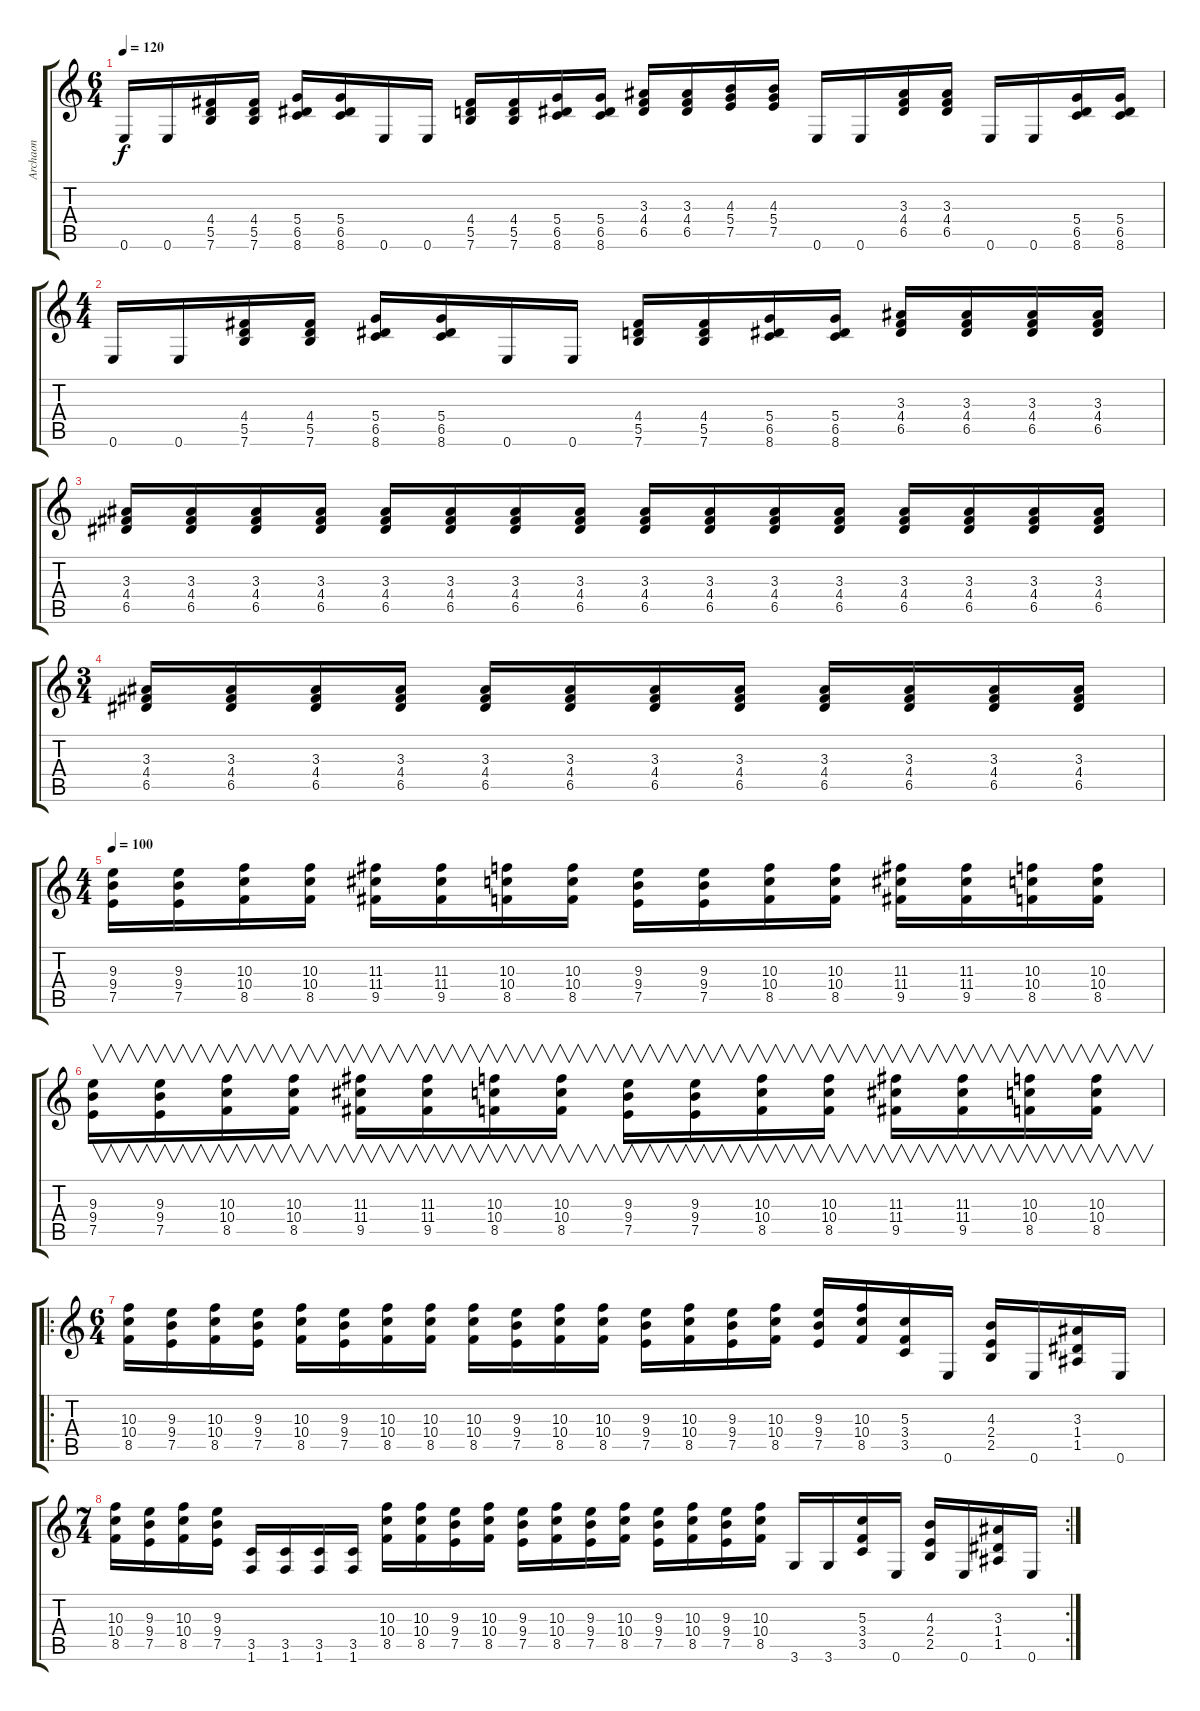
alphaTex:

\track ("Archaon" "Archaon") {instrument distortionguitar}
\staff {score tabs}
\tuning (E4 B3 G3 D3 A2 E2) {hide}
\ts (6 4)
\tempo 120
\clef g2
\ks c
0.6.16{dy f} 0.6.16 (4.4 5.5 7.6).16 (4.4 5.5 7.6).16 (5.4 6.5 8.6).16 (5.4 6.5 8.6).16 0.6.16 0.6.16 (4.4 5.5 7.6).16 (4.4 5.5 7.6).16 (5.4 6.5 8.6).16 (5.4 6.5 8.6).16 (3.3 4.4 6.5).16 (3.3 4.4 6.5).16 (4.3 5.4 7.5).16 (4.3 5.4 7.5).16 0.6.16 0.6.16 (3.3 4.4 6.5).16 (3.3 4.4 6.5).16 0.6.16 0.6.16 (5.4 6.5 8.6).16 (5.4 6.5 8.6).16 |
\ts (4 4)
0.6.16 0.6.16 (4.4 5.5 7.6).16 (4.4 5.5 7.6).16 (5.4 6.5 8.6).16 (5.4 6.5 8.6).16 0.6.16 0.6.16 (4.4 5.5 7.6).16 (4.4 5.5 7.6).16 (5.4 6.5 8.6).16 (5.4 6.5 8.6).16 (3.3 4.4 6.5).16 (3.3 4.4 6.5).16 (3.3 4.4 6.5).16 (3.3 4.4 6.5).16 |
(3.3 4.4 6.5).16 (3.3 4.4 6.5).16 (3.3 4.4 6.5).16 (3.3 4.4 6.5).16 (3.3 4.4 6.5).16 (3.3 4.4 6.5).16 (3.3 4.4 6.5).16 (3.3 4.4 6.5).16 (3.3 4.4 6.5).16 (3.3 4.4 6.5).16 (3.3 4.4 6.5).16 (3.3 4.4 6.5).16 (3.3 4.4 6.5).16 (3.3 4.4 6.5).16 (3.3 4.4 6.5).16 (3.3 4.4 6.5).16 |
\ts (3 4)
(3.3 4.4 6.5).16 (3.3 4.4 6.5).16 (3.3 4.4 6.5).16 (3.3 4.4 6.5).16 (3.3 4.4 6.5).16 (3.3 4.4 6.5).16 (3.3 4.4 6.5).16 (3.3 4.4 6.5).16 (3.3 4.4 6.5).16 (3.3 4.4 6.5).16 (3.3 4.4 6.5).16 (3.3 4.4 6.5).16 |
\ts (4 4)
\tempo 100
(9.3 9.4 7.5).16 (9.3 9.4 7.5).16 (10.3 10.4 8.5).16 (10.3 10.4 8.5).16 (11.3 11.4 9.5).16 (11.3 11.4 9.5).16 (10.3 10.4 8.5).16 (10.3 10.4 8.5).16 (9.3 9.4 7.5).16 (9.3 9.4 7.5).16 (10.3 10.4 8.5).16 (10.3 10.4 8.5).16 (11.3 11.4 9.5).16 (11.3 11.4 9.5).16 (10.3 10.4 8.5).16 (10.3 10.4 8.5).16 |
(9.3 9.4 7.5).16{v} (9.3 9.4 7.5).16{v} (10.3 10.4 8.5).16{v} (10.3 10.4 8.5).16{v} (11.3 11.4 9.5).16{v} (11.3 11.4 9.5).16{v} (10.3 10.4 8.5).16{v} (10.3 10.4 8.5).16{v} (9.3 9.4 7.5).16{v} (9.3 9.4 7.5).16{v} (10.3 10.4 8.5).16{v} (10.3 10.4 8.5).16{v} (11.3 11.4 9.5).16{v} (11.3 11.4 9.5).16{v} (10.3 10.4 8.5).16{v} (10.3 10.4 8.5).16{v} |
\ro
\ts (6 4)
(10.3 10.4 8.5).16 (9.3 9.4 7.5).16 (10.3 10.4 8.5).16 (9.3 9.4 7.5).16 (10.3 10.4 8.5).16 (9.3 9.4 7.5).16 (10.3 10.4 8.5).16 (10.3 10.4 8.5).16 (10.3 10.4 8.5).16 (9.3 9.4 7.5).16 (10.3 10.4 8.5).16 (10.3 10.4 8.5).16 (9.3 9.4 7.5).16 (10.3 10.4 8.5).16 (9.3 9.4 7.5).16 (10.3 10.4 8.5).16 (9.3 9.4 7.5).16 (10.3 10.4 8.5).16 (5.3 3.4 3.5).16 0.6.16 (4.3 2.4 2.5).16 0.6.16 (3.3 1.4 1.5).16 0.6.16 |
\rc 2
\ts (7 4)
(10.3 10.4 8.5).16 (9.3 9.4 7.5).16 (10.3 10.4 8.5).16 (9.3 9.4 7.5).16 (3.5 1.6).16 (3.5 1.6).16 (3.5 1.6).16 (3.5 1.6).16 (10.3 10.4 8.5).16 (10.3 10.4 8.5).16 (9.3 9.4 7.5).16 (10.3 10.4 8.5).16 (9.3 9.4 7.5).16 (10.3 10.4 8.5).16 (9.3 9.4 7.5).16 (10.3 10.4 8.5).16 (9.3 9.4 7.5).16 (10.3 10.4 8.5).16 (9.3 9.4 7.5).16 (10.3 10.4 8.5).16 3.6.16 3.6.16 (5.3 3.4 3.5).16 0.6.16 (4.3 2.4 2.5).16 0.6.16 (3.3 1.4 1.5).16 0.6.16
